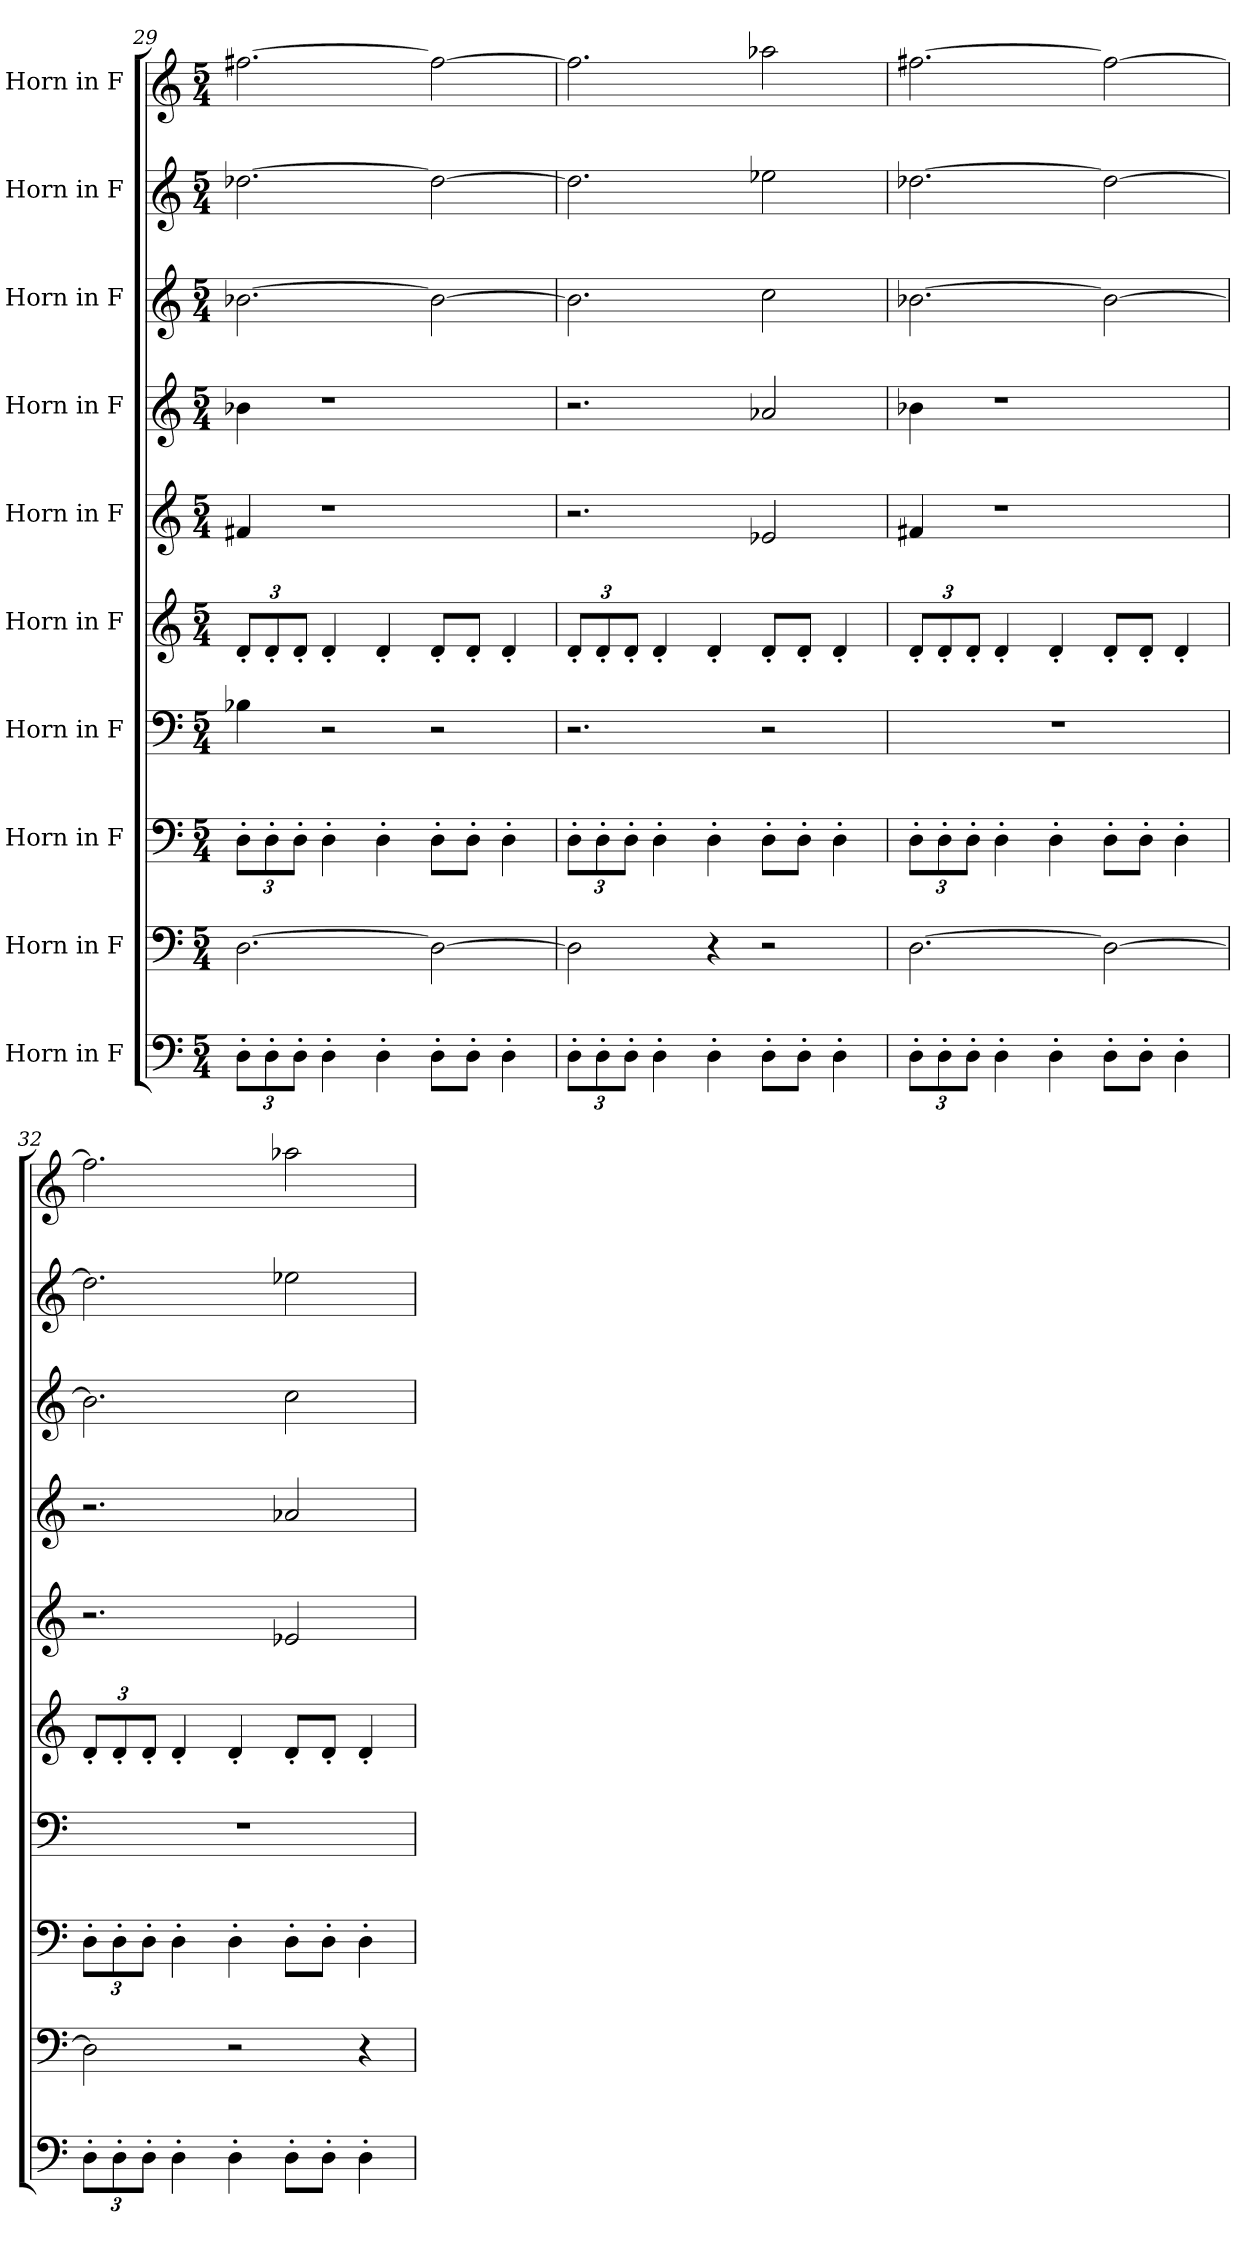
**kern	**kern	**kern	**kern	**kern	**kern	**kern	**kern	**kern	**kern
*part10	*part9	*part8	*part7	*part6	*part5	*part4	*part3	*part2	*part1
*staff10	*staff9	*staff8	*staff7	*staff6	*staff5	*staff4	*staff3	*staff2	*staff1
*I"Horn in F	*I"Horn in F	*I"Horn in F	*I"Horn in F	*I"Horn in F	*I"Horn in F	*I"Horn in F	*I"Horn in F	*I"Horn in F	*I"Horn in F
*clefF4	*clefF4	*clefF4	*clefF4	*clefG2	*clefG2	*clefG2	*clefG2	*clefG2	*clefG2
*ITrd4c7	*ITrd4c7	*ITrd4c7	*ITrd4c7	*ITrd4c7	*ITrd4c7	*ITrd4c7	*ITrd4c7	*ITrd4c7	*ITrd4c7
*k[b-]	*k[b-]	*k[b-]	*k[b-]	*k[b-]	*k[b-]	*k[b-]	*k[b-]	*k[b-]	*k[b-]
*M5/4	*M5/4	*M5/4	*M5/4	*M5/4	*M5/4	*M5/4	*M5/4	*M5/4	*M5/4
*Xbrackettup	*	*Xbrackettup	*	*Xbrackettup	*	*	*	*	*
=29	=29	=29	=29	=29	=29	=29	=29	=29	=29
12GG'\L	[2.GG\	12GG'\L	4E-X\	12G'/L	4Bn/	4e-X\	[2.e-X\	[2.g-X\	[2.bn\
12GG'\	.	12GG'\	.	12G'/	.	.	.	.	.
12GG'\J	.	12GG'\J	.	12G'/J	.	.	.	.	.
4GG'\	.	4GG'\	2r	4G'/	1r	1r	.	.	.
4GG'\	.	4GG'\	.	4G'/	.	.	.	.	.
8GG'\L	2GG\_	8GG'\L	2r	8G'/L	.	.	2e-\_	2g-\_	2b\_
8GG'\J	.	8GG'\J	.	8G'/J	.	.	.	.	.
4GG'\	.	4GG'\	.	4G'/	.	.	.	.	.
=30	=30	=30	=30	=30	=30	=30	=30	=30	=30
12GG'\L	2GG\]	12GG'\L	2.r	12G'/L	2.r	2.r	2.e-\]	2.g-\]	2.b\]
12GG'\	.	12GG'\	.	12G'/	.	.	.	.	.
12GG'\J	.	12GG'\J	.	12G'/J	.	.	.	.	.
4GG'\	.	4GG'\	.	4G'/	.	.	.	.	.
4GG'\	4r	4GG'\	.	4G'/	.	.	.	.	.
8GG'\L	2r	8GG'\L	2r	8G'/L	2A-X/	2d-X/	2f\	2a-X\	2dd-X\
8GG'\J	.	8GG'\J	.	8G'/J	.	.	.	.	.
4GG'\	.	4GG'\	.	4G'/	.	.	.	.	.
=31	=31	=31	=31	=31	=31	=31	=31	=31	=31
12GG'\L	[2.GG\	12GG'\L	4%5r	12G'/L	4Bn/	4e-X\	[2.e-X\	[2.g-X\	[2.bn\
12GG'\	.	12GG'\	.	12G'/	.	.	.	.	.
12GG'\J	.	12GG'\J	.	12G'/J	.	.	.	.	.
4GG'\	.	4GG'\	.	4G'/	1r	1r	.	.	.
4GG'\	.	4GG'\	.	4G'/	.	.	.	.	.
8GG'\L	2GG\_	8GG'\L	.	8G'/L	.	.	2e-\_	2g-\_	2b\_
8GG'\J	.	8GG'\J	.	8G'/J	.	.	.	.	.
4GG'\	.	4GG'\	.	4G'/	.	.	.	.	.
=32	=32	=32	=32	=32	=32	=32	=32	=32	=32
12GG'\L	2GG\]	12GG'\L	4%5r	12G'/L	2.r	2.r	2.e-\]	2.g-\]	2.b\]
12GG'\	.	12GG'\	.	12G'/	.	.	.	.	.
12GG'\J	.	12GG'\J	.	12G'/J	.	.	.	.	.
4GG'\	.	4GG'\	.	4G'/	.	.	.	.	.
4GG'\	2r	4GG'\	.	4G'/	.	.	.	.	.
8GG'\L	.	8GG'\L	.	8G'/L	2A-X/	2d-X/	2f\	2a-X\	2dd-X\
8GG'\J	.	8GG'\J	.	8G'/J	.	.	.	.	.
4GG'\	4r	4GG'\	.	4G'/	.	.	.	.	.
=	=	=	=	=	=	=	=	=	=
*-	*-	*-	*-	*-	*-	*-	*-	*-	*-
